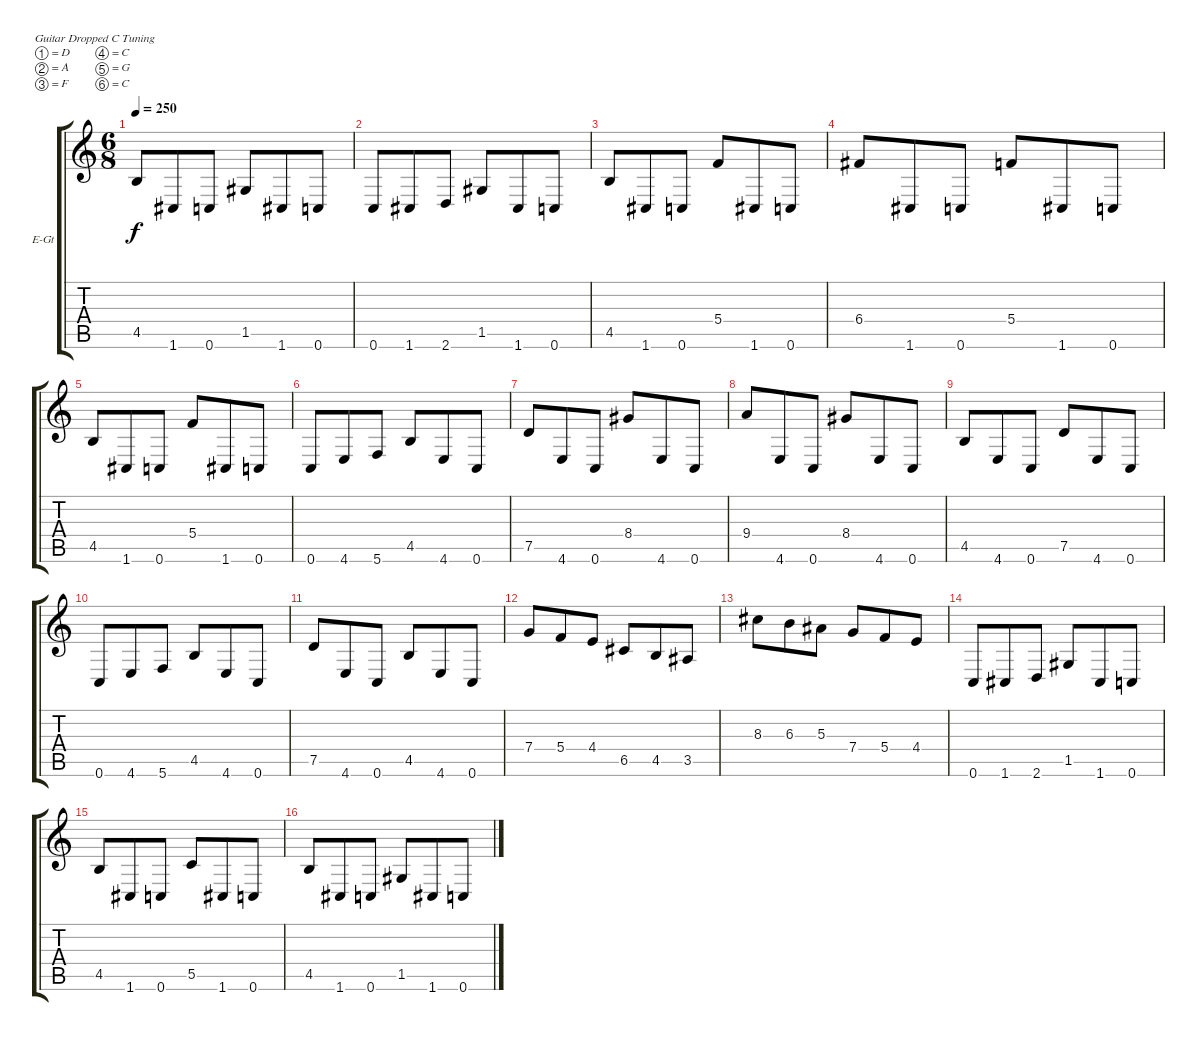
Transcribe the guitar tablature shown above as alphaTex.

\defaultSystemsLayout 4
\bracketExtendMode groupsimilarinstruments
\firstSystemTrackNameOrientation horizontal
\otherSystemsTrackNameOrientation horizontal
\track ("Arde Ostowari" "E-Gt") {instrument distortionguitar}
\staff {score tabs}
\tuning (D4 A3 F3 C3 G2 C2)
\ts (6 8)
\tempo 250
\clef g2
\ks c
4.5.8{lyrics (0 "") lyrics (1 "") lyrics (2 "") lyrics (3 "") lyrics (4 "") dy f} 1.6.8{lyrics (0 "") lyrics (1 "") lyrics (2 "") lyrics (3 "") lyrics (4 "")} 0.6.8{lyrics (0 "") lyrics (1 "") lyrics (2 "") lyrics (3 "") lyrics (4 "")} 1.5.8{lyrics (0 "") lyrics (1 "") lyrics (2 "") lyrics (3 "") lyrics (4 "")} 1.6.8{lyrics (0 "") lyrics (1 "") lyrics (2 "") lyrics (3 "") lyrics (4 "")} 0.6.8 |
0.6.8{lyrics (0 "") lyrics (1 "") lyrics (2 "") lyrics (3 "") lyrics (4 "")} 1.6.8{lyrics (0 "") lyrics (1 "") lyrics (2 "") lyrics (3 "") lyrics (4 "")} 2.6.8{lyrics (0 "") lyrics (1 "") lyrics (2 "") lyrics (3 "") lyrics (4 "")} 1.5.8{lyrics (0 "") lyrics (1 "") lyrics (2 "") lyrics (3 "") lyrics (4 "")} 1.6.8{lyrics (0 "") lyrics (1 "") lyrics (2 "") lyrics (3 "") lyrics (4 "")} 0.6.8 |
4.5.8 1.6.8 0.6.8 5.4.8 1.6.8 0.6.8 |
6.4.8 1.6.8 0.6.8 5.4.8 1.6.8 0.6.8 |
4.5.8 1.6.8 0.6.8 5.4.8 1.6.8 0.6.8 |
0.6.8 4.6.8 5.6.8 4.5.8 4.6.8 0.6.8 |
7.5.8 4.6.8 0.6.8 8.4.8 4.6.8 0.6.8 |
9.4.8 4.6.8 0.6.8 8.4.8 4.6.8 0.6.8 |
4.5.8 4.6.8 0.6.8 7.5.8 4.6.8 0.6.8 |
0.6.8 4.6.8 5.6.8 4.5.8 4.6.8 0.6.8 |
7.5.8 4.6.8 0.6.8 4.5.8 4.6.8 0.6.8 |
7.4.8 5.4.8 4.4.8 6.5.8 4.5.8 3.5.8 |
8.3.8 6.3.8 5.3.8 7.4.8 5.4.8 4.4.8 |
0.6.8 1.6.8 2.6.8 1.5.8 1.6.8 0.6.8 |
4.5.8 1.6.8 0.6.8 5.5.8 1.6.8 0.6.8 |
4.5.8 1.6.8 0.6.8 1.5.8 1.6.8 0.6.8
